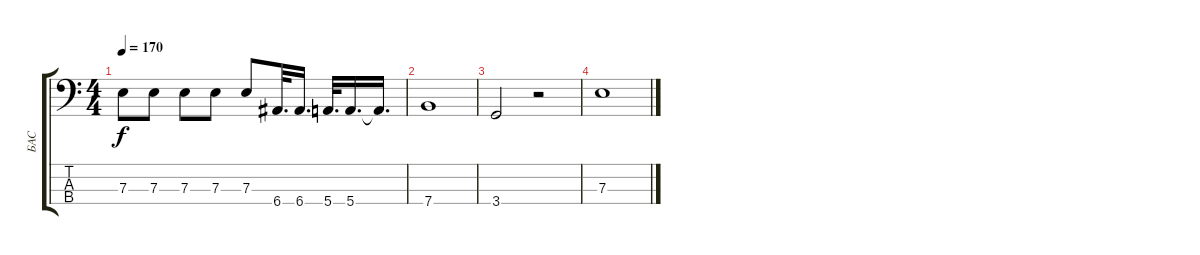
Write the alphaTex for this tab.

\track ("БАС" "БАС") {instrument electricbassfinger}
\staff {score tabs}
\tuning (G2 D2 A1 E1) {hide}
\ts (4 4)
\tempo 170
\clef f4
\ks c
7.3.8{dy f} 7.3.8 7.3.8 7.3.8 7.3.8 6.4.32{d} 6.4.16{d} 5.4.32{d} 5.4.16{d} 5.4{t}.16{d} |
7.4.1 |
3.4.2 r.2 |
7.3.1
